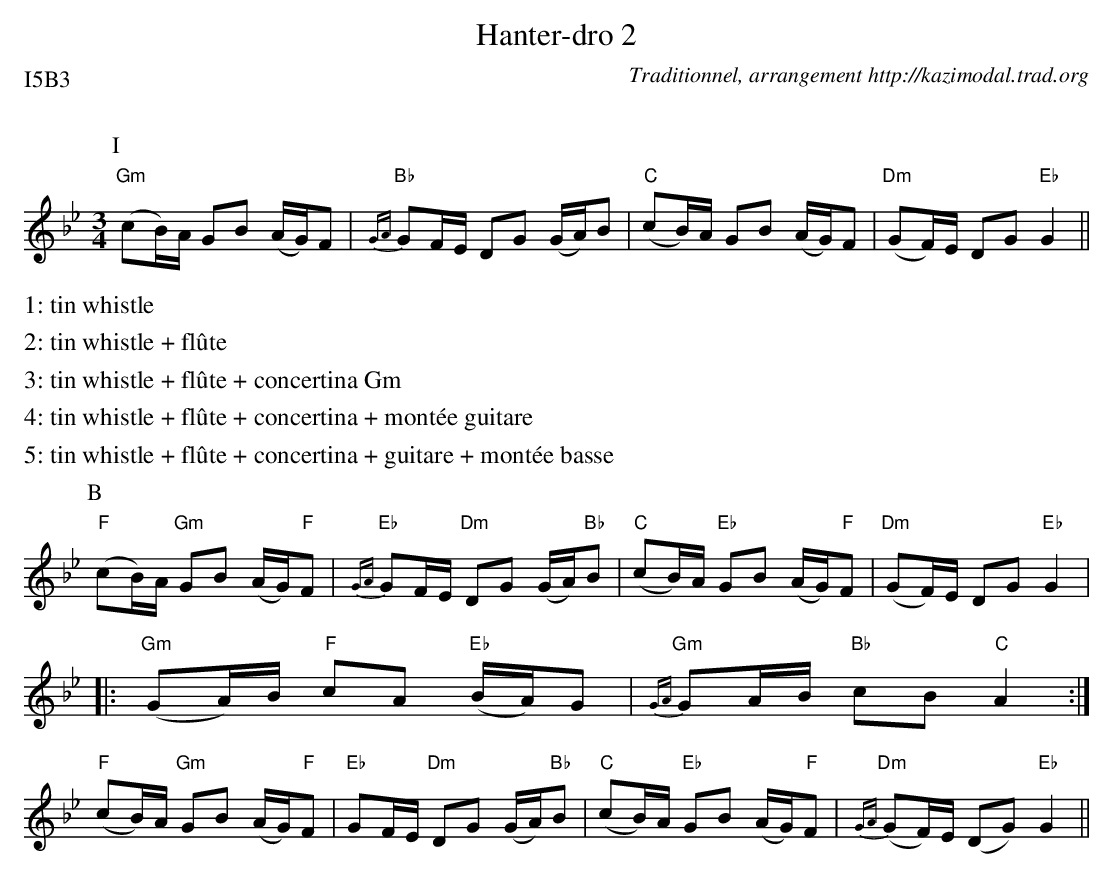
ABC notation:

X:1
T:Hanter-dro 2
C:Traditionnel, arrangement http://kazimodal.trad.org
Q:C2=95
P:I5B3
M:3/4
K:Gm
P:I
"Gm"(cB/2)A/2 GB (A/2G/2)F | {GA}"Bb"GF/2E/2 DG (G/2A/2)B |\
"C"(cB/2)A/2 GB (A/2G/2)F | "Dm"(GF/2)E/2 DG "Eb"G2 ||
%%text 1: tin whistle
%%text 2: tin whistle + fl\^ute
%%text 3: tin whistle + fl\^ute + concertina Gm
%%text 4: tin whistle + fl\^ute + concertina + montée guitare
%%text 5: tin whistle + fl\^ute + concertina + guitare + montée basse
P:B
"F"(cB/2)A/2 "Gm"GB (A/2G/2)"F"F | {GA}"Eb"GF/2E/2 "Dm"DG (G/2A/2)"Bb"B |\
"C"(cB/2)A/2 "Eb"GB (A/2G/2)"F"F | "Dm"(GF/2)E/2 DG "Eb"G2 |
|: "Gm"(GA/2)B/2 "F"cA "Eb"(B/2A/2)G | "Gm"{GA}GA/2B/2 "Bb"cB "C"A2 :|
"F"(cB/2)A/2 "Gm"GB (A/2G/2)"F"F | "Eb"GF/2E/2 "Dm"DG (G/2A/2)"Bb"B |\
"C"(cB/2)A/2 "Eb"GB (A/2G/2)"F"F | "Dm"{GA}(GF/2)E/2 (DG) "Eb"G2 ||
